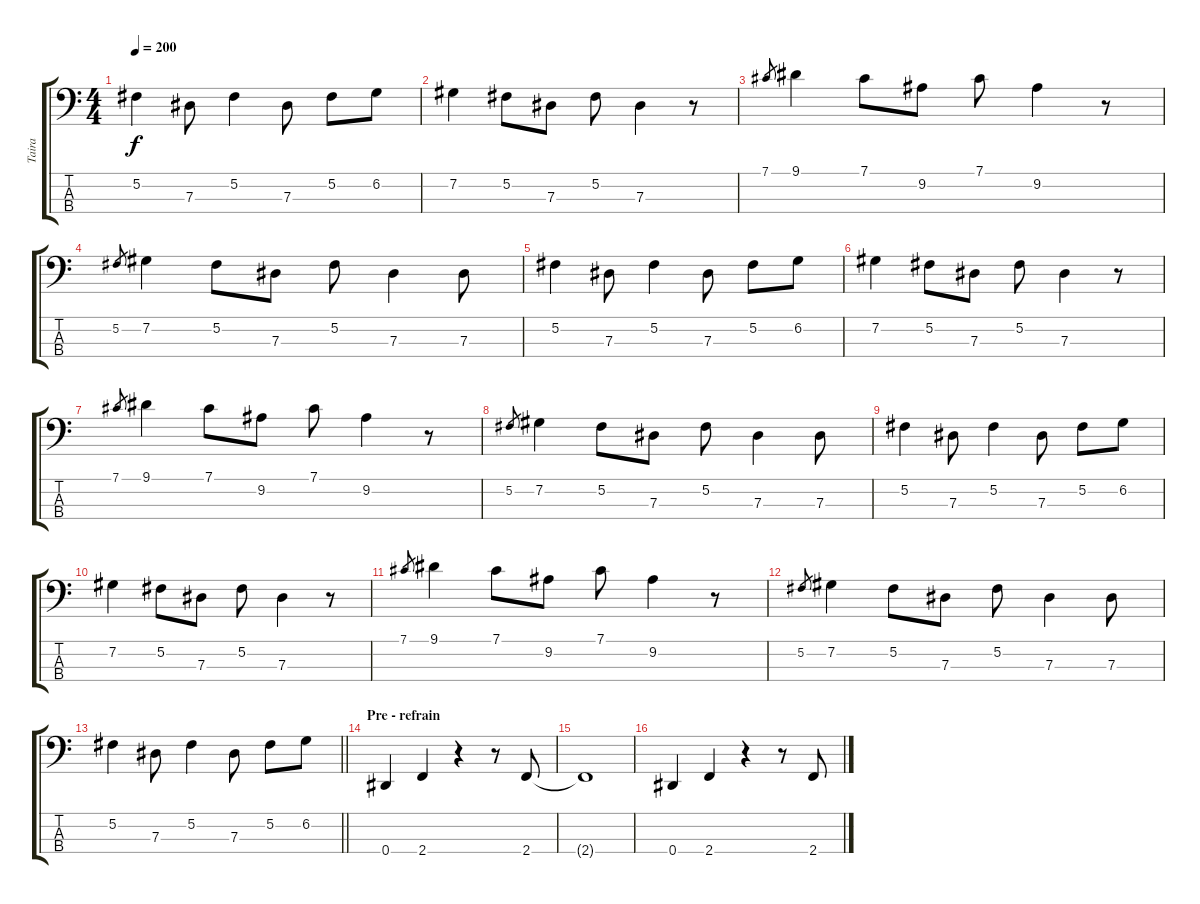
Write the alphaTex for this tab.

\track ("Taira" "Taira") {instrument electricbassfinger}
\staff {score tabs}
\tuning (Gb2 Db2 Ab1 Eb1) {hide}
\ts (4 4)
\tempo 200
\clef f4
\ks c
5.2.4{dy f} 7.3.8 5.2.4 7.3.8 5.2.8 6.2.8 |
7.2.4 5.2.8 7.3.8 5.2.8 7.3.4 r.8 |
7.1.8{gr} 9.1.4 7.1.8 9.2.8 7.1.8 9.2.4 r.8 |
5.2.8{gr} 7.2.4 5.2.8 7.3.8 5.2.8 7.3.4 7.3.8 |
5.2.4 7.3.8 5.2.4 7.3.8 5.2.8 6.2.8 |
7.2.4 5.2.8 7.3.8 5.2.8 7.3.4 r.8 |
7.1.8{gr} 9.1.4 7.1.8 9.2.8 7.1.8 9.2.4 r.8 |
5.2.8{gr} 7.2.4 5.2.8 7.3.8 5.2.8 7.3.4 7.3.8 |
5.2.4 7.3.8 5.2.4 7.3.8 5.2.8 6.2.8 |
7.2.4 5.2.8 7.3.8 5.2.8 7.3.4 r.8 |
7.1.8{gr} 9.1.4 7.1.8 9.2.8 7.1.8 9.2.4 r.8 |
5.2.8{gr} 7.2.4 5.2.8 7.3.8 5.2.8 7.3.4 7.3.8 |
\barLineRight lightlight
5.2.4 7.3.8 5.2.4 7.3.8 5.2.8 6.2.8 |
\section ("" "Pre - refrain")
0.4.4 2.4.4 r.4 r.8 2.4.8 |
2.4{t}.1 |
0.4.4 2.4.4 r.4 r.8 2.4.8
